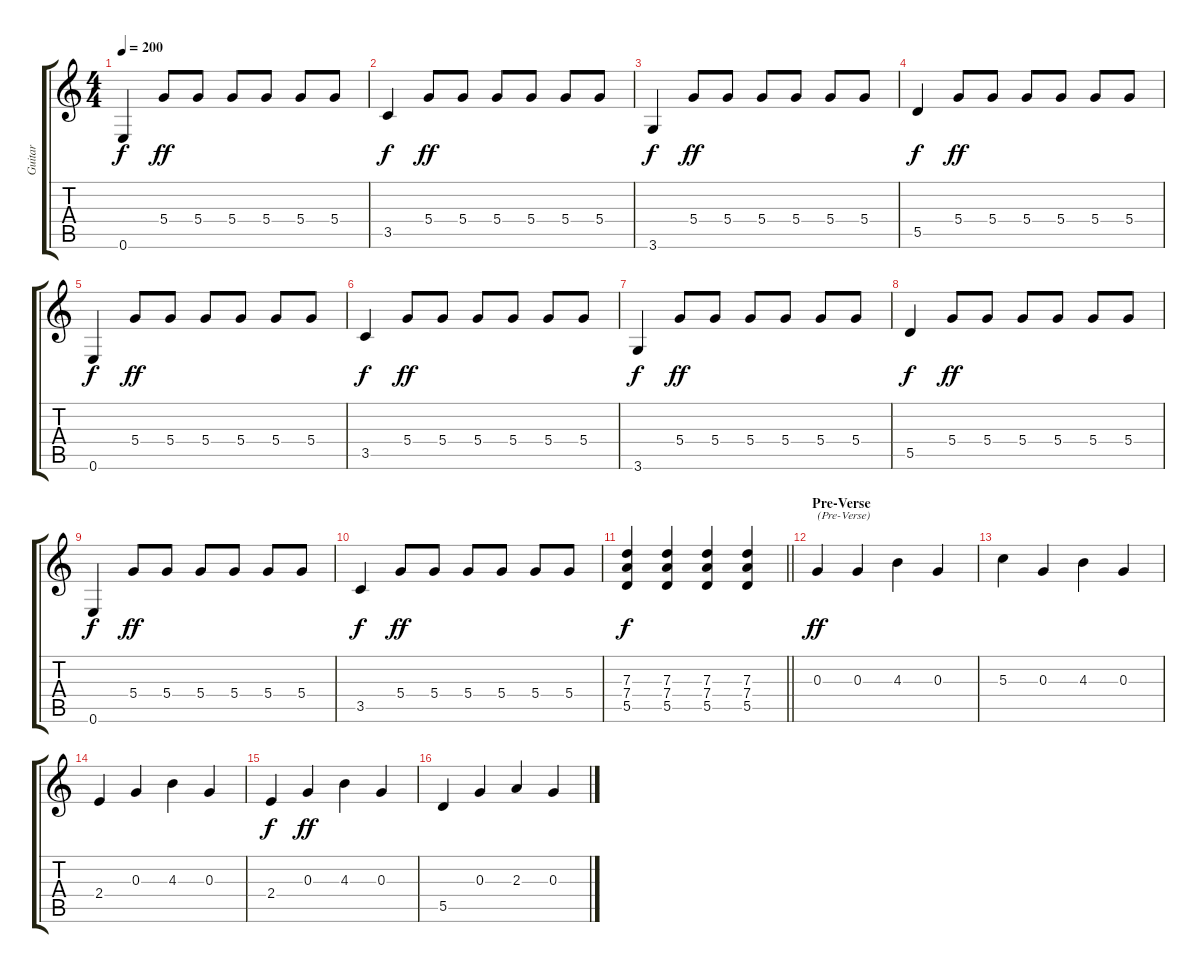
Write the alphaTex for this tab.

\track ("Guitar" "Guitar") {instrument distortionguitar}
\staff {score tabs}
\tuning (E4 B3 G3 D3 A2 E2) {hide}
\ts (4 4)
\tempo 200
\clef g2
\ks c
0.6.4{dy f} 5.4.8{dy ff} 5.4.8 5.4.8 5.4.8 5.4.8 5.4.8 |
3.5.4{dy f} 5.4.8{dy ff} 5.4.8 5.4.8 5.4.8 5.4.8 5.4.8 |
3.6.4{dy f} 5.4.8{dy ff} 5.4.8 5.4.8 5.4.8 5.4.8 5.4.8 |
5.5.4{dy f} 5.4.8{dy ff} 5.4.8 5.4.8 5.4.8 5.4.8 5.4.8 |
0.6.4{dy f} 5.4.8{dy ff} 5.4.8 5.4.8 5.4.8 5.4.8 5.4.8 |
3.5.4{dy f} 5.4.8{dy ff} 5.4.8 5.4.8 5.4.8 5.4.8 5.4.8 |
3.6.4{dy f} 5.4.8{dy ff} 5.4.8 5.4.8 5.4.8 5.4.8 5.4.8 |
5.5.4{dy f} 5.4.8{dy ff} 5.4.8 5.4.8 5.4.8 5.4.8 5.4.8 |
0.6.4{dy f} 5.4.8{dy ff} 5.4.8 5.4.8 5.4.8 5.4.8 5.4.8 |
3.5.4{dy f} 5.4.8{dy ff} 5.4.8 5.4.8 5.4.8 5.4.8 5.4.8 |
\barLineRight lightlight
(7.3 7.4 5.5).4{dy f} (7.3 7.4 5.5).4 (7.3 7.4 5.5).4 (7.3 7.4 5.5).4 |
\section ("" "Pre-Verse")
0.3.4{txt "(Pre-Verse)" dy ff} 0.3.4 4.3.4 0.3.4 |
5.3.4 0.3.4 4.3.4 0.3.4 |
2.4.4 0.3.4 4.3.4 0.3.4 |
2.4.4{dy f} 0.3.4{dy ff} 4.3.4 0.3.4 |
5.5.4 0.3.4 2.3.4 0.3.4
